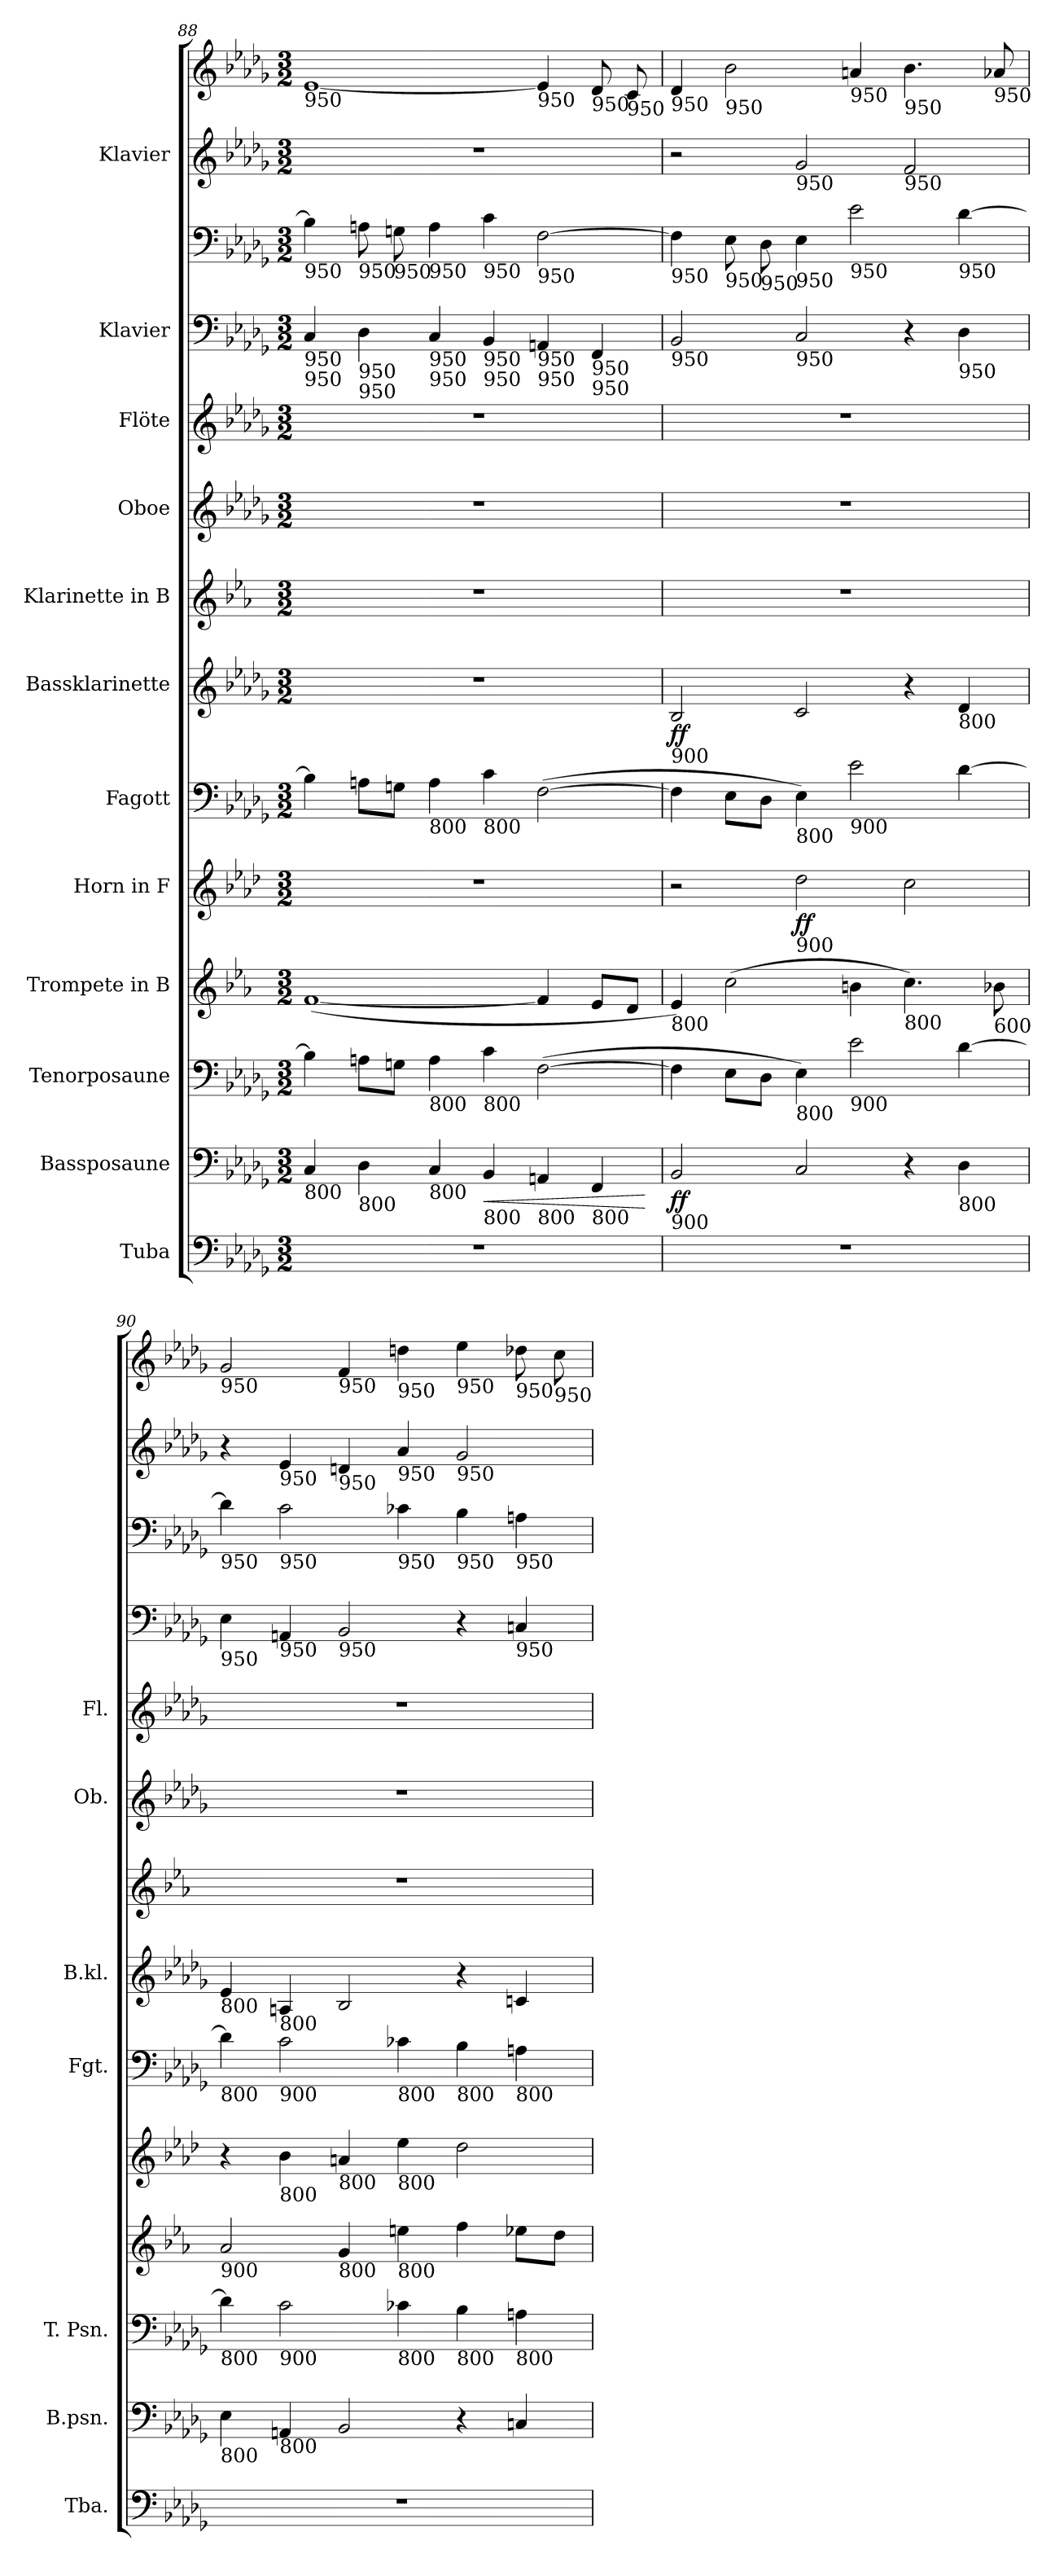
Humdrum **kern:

**kern	**kern	**dynam	**kern	**kern	**kern	**dynam	**kern	**kern	**dynam	**kern	**kern	**kern	**kern	**kern	**kern	**kern
*part12	*part11	*part11	*part10	*part9	*part8	*part8	*part7	*part6	*part6	*part5	*part4	*part3	*part2	*part2	*part1	*part1
*staff14	*staff13	*staff13	*staff12	*staff11	*staff10	*staff10	*staff9	*staff8	*staff8	*staff7	*staff6	*staff5	*staff4	*staff3	*staff2	*staff1
*I"Tuba	*I"Bassposaune	*	*I"Tenorposaune	*I"Trompete in B	*I"Horn in F	*	*I"Fagott	*I"Bassklarinette	*	*I"Klarinette in B	*I"Oboe	*I"Flöte	*I"Klavier	*	*I"Klavier	*
*I'Tba.	*I'B.psn.	*	*I'T. Psn.	*	*	*	*I'Fgt.	*I'B.kl.	*	*	*I'Ob.	*I'Fl.	*	*	*	*
*clefF4	*clefF4	*	*clefF4	*clefG2	*clefG2	*	*clefF4	*clefG2	*	*clefG2	*clefG2	*clefG2	*clefF4	*clefF4	*clefG2	*clefG2
*	*	*	*	*ITrd1c2	*ITrd4c7	*	*	*ITrd8c14	*	*ITrd1c2	*	*	*	*	*	*
*k[b-e-a-d-g-]	*k[b-e-a-d-g-]	*	*k[b-e-a-d-g-]	*k[b-e-a-d-g-]	*k[b-e-a-d-g-]	*	*k[b-e-a-d-g-]	*k[b-e-a-d-g-]	*	*k[b-e-a-d-g-]	*k[b-e-a-d-g-]	*k[b-e-a-d-g-]	*k[b-e-a-d-g-]	*k[b-e-a-d-g-]	*k[b-e-a-d-g-]	*k[b-e-a-d-g-]
*M3/2	*M3/2	*	*M3/2	*M3/2	*M3/2	*	*M3/2	*M3/2	*	*M3/2	*M3/2	*M3/2	*M3/2	*M3/2	*M3/2	*M3/2
=88	=88	=88	=88	=88	=88	=88	=88	=88	=88	=88	=88	=88	=88	=88	=88	=88
!	!	!	!	!	!	!	!	!	!	!	!	!	!	!	!	!LO:TX:b:t=950
!	!	!	!	!	!	!	!	!	!	!	!	!	!	!LO:TX:b:t=950	!	!
!	!	!	!	!	!	!	!	!	!	!	!	!	!LO:TX:b:t=950	!	!	!
!	!	!	!	!	!	!	!	!	!	!	!	!	!LO:TX:b:t=950	!	!	!
!	!LO:TX:b:t=800	!	!	!	!	!	!	!	!	!	!	!	!	!	!	!
1.r	4C/	.	4B-\]	(<[1e-	1.r	.	4B-\]	1.r	.	1.r	1.r	1.r	4C/	4B-\]	1.r	[1e-
!	!	!	!	!	!	!	!	!	!	!	!	!	!	!LO:TX:b:t=950	!	!
!	!	!	!	!	!	!	!	!	!	!	!	!	!LO:TX:b:t=950	!	!	!
!	!	!	!	!	!	!	!	!	!	!	!	!	!LO:TX:b:t=950	!	!	!
!	!LO:TX:b:t=800	!	!	!	!	!	!	!	!	!	!	!	!	!	!	!
.	4D-\	.	8An\L	.	.	.	8An\L	.	.	.	.	.	4D-\	8An\	.	.
!	!	!	!	!	!	!	!	!	!	!	!	!	!	!LO:TX:b:t=950	!	!
.	.	.	8Gn\J	.	.	.	8Gn\J	.	.	.	.	.	.	8Gn\	.	.
!	!	!	!	!	!	!	!	!	!	!	!	!	!	!LO:TX:b:t=950	!	!
!	!	!	!	!	!	!	!	!	!	!	!	!	!LO:TX:b:t=950	!	!	!
!	!	!	!	!	!	!	!	!	!	!	!	!	!LO:TX:b:t=950	!	!	!
!	!	!	!	!	!	!	!LO:TX:b:t=800	!	!	!	!	!	!	!	!	!
!	!	!	!LO:TX:b:t=800	!	!	!	!	!	!	!	!	!	!	!	!	!
!	!LO:TX:b:t=800	!	!	!	!	!	!	!	!	!	!	!	!	!	!	!
.	4C/	.	4A\	.	.	.	4A\	.	.	.	.	.	4C/	4A\	.	.
!	!	!	!	!	!	!	!	!	!	!	!	!	!	!LO:TX:b:t=950	!	!
!	!	!	!	!	!	!	!	!	!	!	!	!	!LO:TX:b:t=950	!	!	!
!	!	!	!	!	!	!	!	!	!	!	!	!	!LO:TX:b:t=950	!	!	!
!	!	!	!	!	!	!	!LO:TX:b:t=800	!	!	!	!	!	!	!	!	!
!	!	!	!LO:TX:b:t=800	!	!	!	!	!	!	!	!	!	!	!	!	!
!	!LO:TX:b:t=800	!	!	!	!	!	!	!	!	!	!	!	!	!	!	!
!	!	!LO:HP:b	!	!	!	!	!	!	!	!	!	!	!	!	!	!
.	4BB-/	<	4c\	.	.	.	4c\	.	.	.	.	.	4BB-/	4c\	.	.
!	!	!	!	!	!	!	!	!	!	!	!	!	!	!	!	!LO:TX:b:t=950
!	!	!	!	!	!	!	!	!	!	!	!	!	!	!LO:TX:b:t=950	!	!
!	!	!	!	!	!	!	!	!	!	!	!	!	!LO:TX:b:t=950	!	!	!
!	!	!	!	!	!	!	!	!	!	!	!	!	!LO:TX:b:t=950	!	!	!
!	!LO:TX:b:t=800	!	!	!	!	!	!	!	!	!	!	!	!	!	!	!
.	4AAn/	.	(>[2F\	4e-/]	.	.	(>[2F\	.	.	.	.	.	4AAn/	[2F\	.	4e-/]
!	!	!	!	!	!	!	!	!	!	!	!	!	!	!	!	!LO:TX:b:t=950
!	!	!	!	!	!	!	!	!	!	!	!	!	!LO:TX:b:t=950	!	!	!
!	!	!	!	!	!	!	!	!	!	!	!	!	!LO:TX:b:t=950	!	!	!
!	!LO:TX:b:t=800	!	!	!	!	!	!	!	!	!	!	!	!	!	!	!
.	4FF/	.	.	8d-/L	.	.	.	.	.	.	.	.	4FF/	.	.	8d-/
!	!	!	!	!	!	!	!	!	!	!	!	!	!	!	!	!LO:TX:b:t=950
.	.	.	.	8c/J	.	.	.	.	.	.	.	.	.	.	.	8c/
.	.	[	.	.	.	.	.	.	.	.	.	.	.	.	.	.
!!LO:PB:g=z
=89	=89	=89	=89	=89	=89	=89	=89	=89	=89	=89	=89	=89	=89	=89	=89	=89
!	!	!	!	!	!	!	!	!	!	!	!	!	!	!	!	!LO:TX:b:t=950
!	!	!	!	!	!	!	!	!	!	!	!	!	!	!LO:TX:b:t=950	!	!
!	!	!	!	!	!	!	!	!	!	!	!	!	!LO:TX:b:t=950	!	!	!
!	!	!	!	!	!	!	!	!LO:TX:b:t=900	!	!	!	!	!	!	!	!
!	!	!	!	!LO:TX:b:t=800	!	!	!	!	!	!	!	!	!	!	!	!
!	!LO:TX:b:t=900	!	!	!	!	!	!	!	!	!	!	!	!	!	!	!
!	!	!LO:DY:b	!	!	!	!	!	!	!LO:DY:b	!	!	!	!	!	!	!
1.r	2BB-/	ff	4F\]	4d-/)	2r	.	4F\]	2BB-/	ff	1.r	1.r	1.r	2BB-/	4F\]	2r	4d-/
!	!	!	!	!	!	!	!	!	!	!	!	!	!	!	!	!LO:TX:b:t=950
!	!	!	!	!	!	!	!	!	!	!	!	!	!	!LO:TX:b:t=950	!	!
.	.	.	8E-\L	(>2b-\	.	.	8E-\L	.	.	.	.	.	.	8E-\	.	2b-\
!	!	!	!	!	!	!	!	!	!	!	!	!	!	!LO:TX:b:t=950	!	!
.	.	.	8D-\J	.	.	.	8D-\J	.	.	.	.	.	.	8D-\	.	.
!	!	!	!	!	!	!	!	!	!	!	!	!	!	!	!LO:TX:b:t=950	!
!	!	!	!	!	!	!	!	!	!	!	!	!	!	!LO:TX:b:t=950	!	!
!	!	!	!	!	!	!	!	!	!	!	!	!	!LO:TX:b:t=950	!	!	!
!	!	!	!	!	!	!	!LO:TX:b:t=800	!	!	!	!	!	!	!	!	!
!	!	!	!	!	!LO:TX:b:t=900	!	!	!	!	!	!	!	!	!	!	!
!	!	!	!LO:TX:b:t=800	!	!	!	!	!	!	!	!	!	!	!	!	!
!	!	!	!	!	!	!LO:DY:b	!	!	!	!	!	!	!	!	!	!
.	2C/	.	4E-\)	.	2g-\	ff	4E-\)	2C/	.	.	.	.	2C/	4E-\	2g-/	.
!	!	!	!	!	!	!	!	!	!	!	!	!	!	!	!	!LO:TX:b:t=950
!	!	!	!	!	!	!	!	!	!	!	!	!	!	!LO:TX:b:t=950	!	!
!	!	!	!	!	!	!	!LO:TX:b:t=900	!	!	!	!	!	!	!	!	!
!	!	!	!LO:TX:b:t=900	!	!	!	!	!	!	!	!	!	!	!	!	!
.	.	.	2e-\	4an\	.	.	2e-\	.	.	.	.	.	.	2e-\	.	4an/
!	!	!	!	!	!	!	!	!	!	!	!	!	!	!	!	!LO:TX:b:t=950
!	!	!	!	!	!	!	!	!	!	!	!	!	!	!	!LO:TX:b:t=950	!
!	!	!	!	!LO:TX:b:t=800	!	!	!	!	!	!	!	!	!	!	!	!
.	4r	.	.	4.b-\)	2f\	.	.	4r	.	.	.	.	4r	.	2f/	4.b-\
!	!	!	!	!	!	!	!	!	!	!	!	!	!	!LO:TX:b:t=950	!	!
!	!	!	!	!	!	!	!	!	!	!	!	!	!LO:TX:b:t=950	!	!	!
!	!	!	!	!	!	!	!	!LO:TX:b:t=800	!	!	!	!	!	!	!	!
!	!LO:TX:b:t=800	!	!	!	!	!	!	!	!	!	!	!	!	!	!	!
.	4D-\	.	[4d-\	.	.	.	[4d-\	4D-/	.	.	.	.	4D-\	[4d-\	.	.
!	!	!	!	!	!	!	!	!	!	!	!	!	!	!	!	!LO:TX:b:t=950
!	!	!	!	!LO:TX:b:t=600	!	!	!	!	!	!	!	!	!	!	!	!
.	.	.	.	8a-X\	.	.	.	.	.	.	.	.	.	.	.	8a-X/
=90	=90	=90	=90	=90	=90	=90	=90	=90	=90	=90	=90	=90	=90	=90	=90	=90
!	!	!	!	!	!	!	!	!	!	!	!	!	!	!	!	!LO:TX:b:t=950
!	!	!	!	!	!	!	!	!	!	!	!	!	!	!LO:TX:b:t=950	!	!
!	!	!	!	!	!	!	!	!	!	!	!	!	!LO:TX:b:t=950	!	!	!
!	!	!	!	!	!	!	!	!LO:TX:b:t=800	!	!	!	!	!	!	!	!
!	!	!	!	!	!	!	!LO:TX:b:t=800	!	!	!	!	!	!	!	!	!
!	!	!	!	!LO:TX:b:t=900	!	!	!	!	!	!	!	!	!	!	!	!
!	!	!	!LO:TX:b:t=800	!	!	!	!	!	!	!	!	!	!	!	!	!
!	!LO:TX:b:t=800	!	!	!	!	!	!	!	!	!	!	!	!	!	!	!
1.r	4E-\	.	4d-\]	2g-/	4r	.	4d-\]	4E-/	.	1.r	1.r	1.r	4E-\	4d-\]	4r	2g-/
!	!	!	!	!	!	!	!	!	!	!	!	!	!	!	!LO:TX:b:t=950	!
!	!	!	!	!	!	!	!	!	!	!	!	!	!	!LO:TX:b:t=950	!	!
!	!	!	!	!	!	!	!	!	!	!	!	!	!LO:TX:b:t=950	!	!	!
!	!	!	!	!	!	!	!	!LO:TX:b:t=800	!	!	!	!	!	!	!	!
!	!	!	!	!	!	!	!LO:TX:b:t=900	!	!	!	!	!	!	!	!	!
!	!	!	!	!	!LO:TX:b:t=800	!	!	!	!	!	!	!	!	!	!	!
!	!	!	!LO:TX:b:t=900	!	!	!	!	!	!	!	!	!	!	!	!	!
!	!LO:TX:b:t=800	!	!	!	!	!	!	!	!	!	!	!	!	!	!	!
.	4AAn/	.	2c\	.	4e-\	.	2c\	4AAn/	.	.	.	.	4AAn/	2c\	4e-/	.
!	!	!	!	!	!	!	!	!	!	!	!	!	!	!	!	!LO:TX:b:t=950
!	!	!	!	!	!	!	!	!	!	!	!	!	!	!	!LO:TX:b:t=950	!
!	!	!	!	!	!	!	!	!	!	!	!	!	!LO:TX:b:t=950	!	!	!
!	!	!	!	!	!LO:TX:b:t=800	!	!	!	!	!	!	!	!	!	!	!
!	!	!	!	!LO:TX:b:t=800	!	!	!	!	!	!	!	!	!	!	!	!
.	2BB-/	.	.	4f/	4dn/	.	.	2BB-/	.	.	.	.	2BB-/	.	4dn/	4f/
!	!	!	!	!	!	!	!	!	!	!	!	!	!	!	!	!LO:TX:b:t=950
!	!	!	!	!	!	!	!	!	!	!	!	!	!	!	!LO:TX:b:t=950	!
!	!	!	!	!	!	!	!	!	!	!	!	!	!	!LO:TX:b:t=950	!	!
!	!	!	!	!	!	!	!LO:TX:b:t=800	!	!	!	!	!	!	!	!	!
!	!	!	!	!	!LO:TX:b:t=800	!	!	!	!	!	!	!	!	!	!	!
!	!	!	!	!LO:TX:b:t=800	!	!	!	!	!	!	!	!	!	!	!	!
!	!	!	!LO:TX:b:t=800	!	!	!	!	!	!	!	!	!	!	!	!	!
.	.	.	4c-X\	4ddn\	4a-\	.	4c-X\	.	.	.	.	.	.	4c-X\	4a-/	4ddn\
!	!	!	!	!	!	!	!	!	!	!	!	!	!	!	!	!LO:TX:b:t=950
!	!	!	!	!	!	!	!	!	!	!	!	!	!	!	!LO:TX:b:t=950	!
!	!	!	!	!	!	!	!	!	!	!	!	!	!	!LO:TX:b:t=950	!	!
!	!	!	!	!	!	!	!LO:TX:b:t=800	!	!	!	!	!	!	!	!	!
!	!	!	!LO:TX:b:t=800	!	!	!	!	!	!	!	!	!	!	!	!	!
.	4r	.	4B-\	4ee-\	2g-\	.	4B-\	4r	.	.	.	.	4r	4B-\	2g-/	4ee-\
!	!	!	!	!	!	!	!	!	!	!	!	!	!	!	!	!LO:TX:b:t=950
!	!	!	!	!	!	!	!	!	!	!	!	!	!	!LO:TX:b:t=950	!	!
!	!	!	!	!	!	!	!	!	!	!	!	!	!LO:TX:b:t=950	!	!	!
!	!	!	!	!	!	!	!LO:TX:b:t=800	!	!	!	!	!	!	!	!	!
!	!	!	!LO:TX:b:t=800	!	!	!	!	!	!	!	!	!	!	!	!	!
.	4Cn/	.	4An\	8dd-X\L	.	.	4An\	4Cn/	.	.	.	.	4Cn/	4An\	.	8dd-X\
!	!	!	!	!	!	!	!	!	!	!	!	!	!	!	!	!LO:TX:b:t=950
.	.	.	.	8cc\J	.	.	.	.	.	.	.	.	.	.	.	8cc\
=	=	=	=	=	=	=	=	=	=	=	=	=	=	=	=	=
*-	*-	*-	*-	*-	*-	*-	*-	*-	*-	*-	*-	*-	*-	*-	*-	*-
